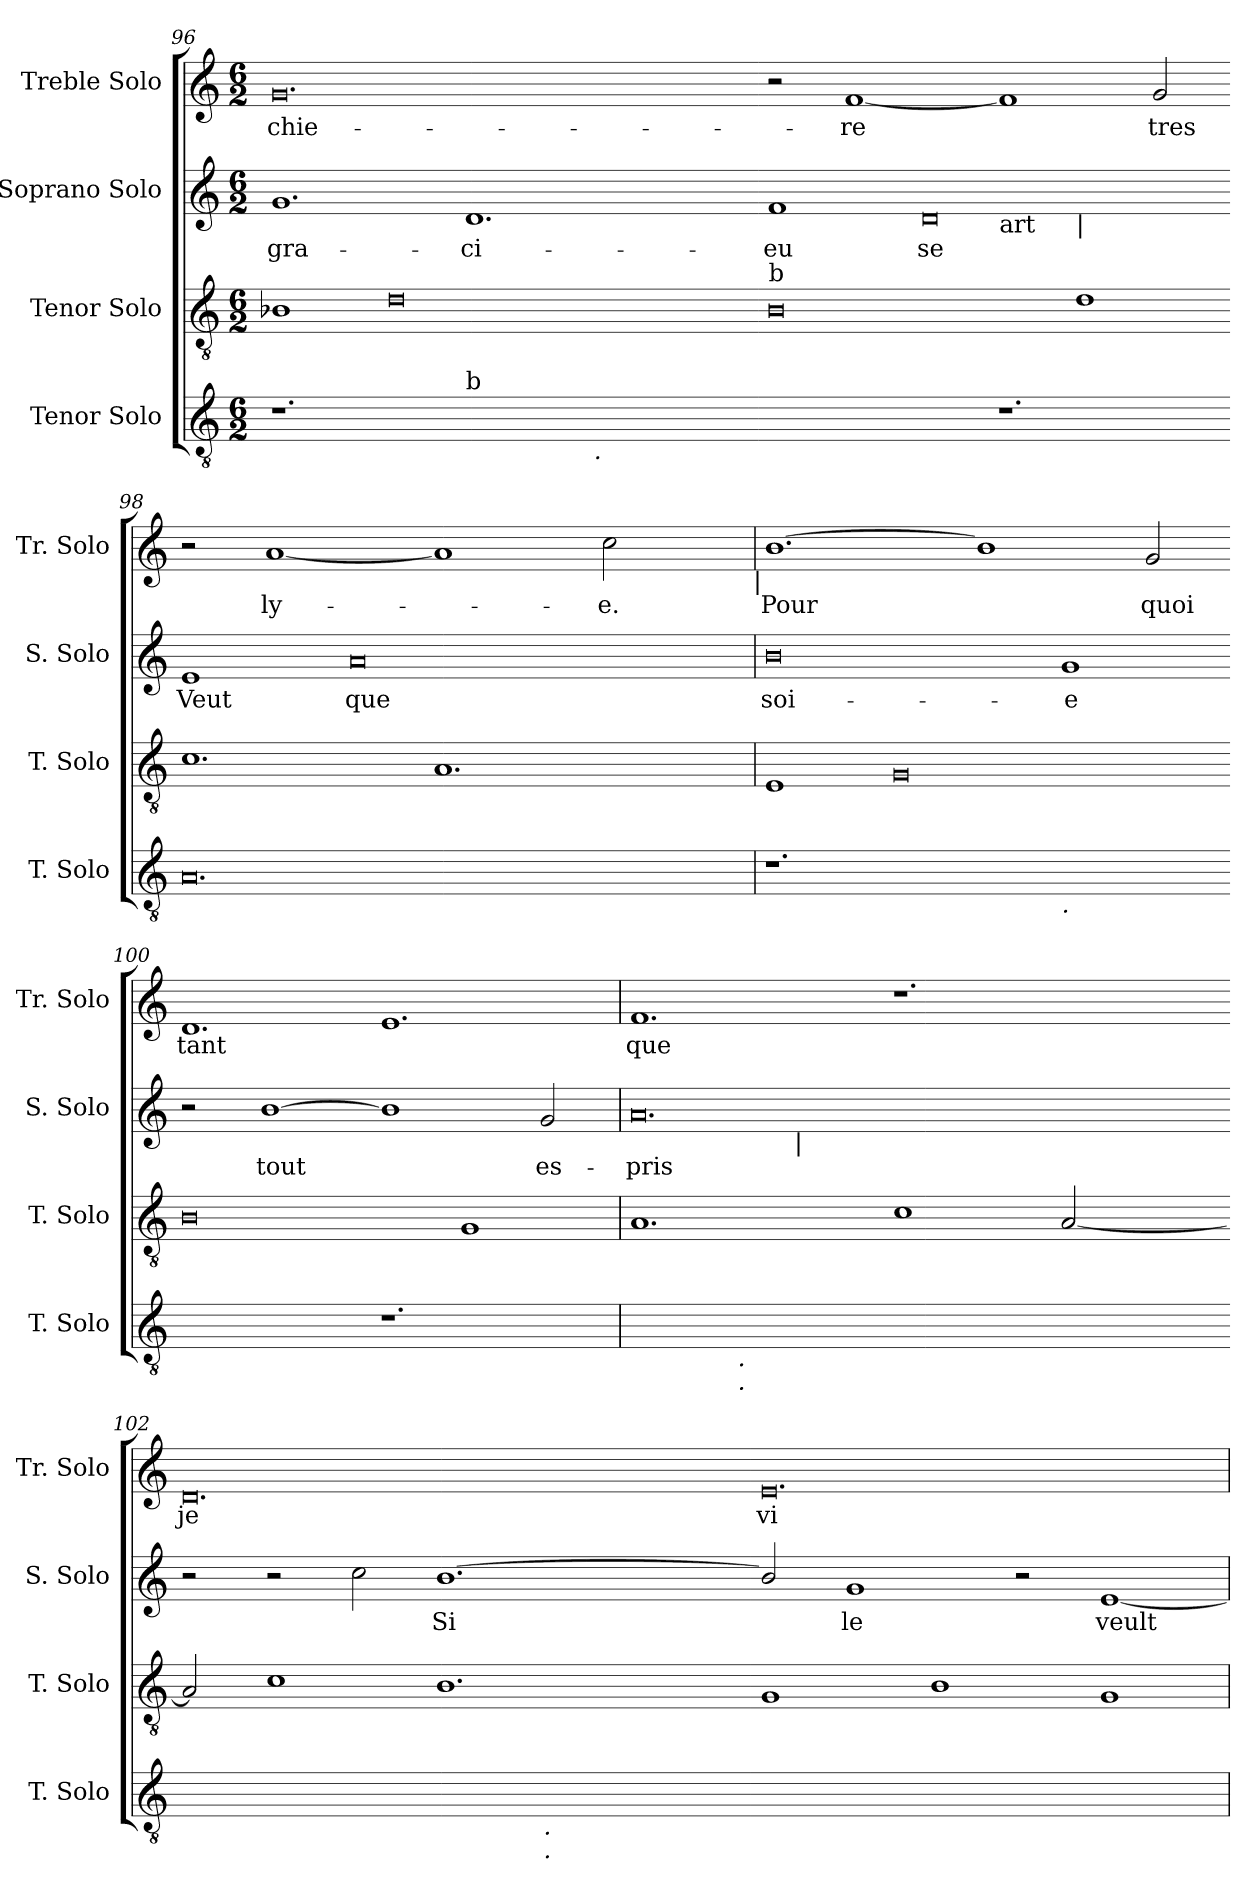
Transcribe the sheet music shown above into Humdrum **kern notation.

**kern	**kern	**kern	**text	**kern	**text
*part4	*part3	*part2	*part2	*part1	*part1
*staff4	*staff3	*staff2	*staff2	*staff1	*staff1
*I"Tenor Solo	*I"Tenor Solo	*I"Soprano Solo	*	*I"Treble Solo	*
*I'T. Solo	*I'T. Solo	*I'S. Solo	*	*I'Tr. Solo	*
*clefGv2	*clefGv2	*clefG2	*	*clefG2	*
*ITrd7c12	*ITrd7c12	*	*	*	*
*k[]	*k[]	*k[]	*	*k[]	*
*C:	*C:	*C:	*	*C:	*
*M6/2	*M6/2	*M6/2	*	*M6/2	*
=96	=96	=96	=96	=96	=96
!	!	!	!LO:LY:b:color=#000000	!	!
!	!	!	!	!	!LO:LY:b:color=#000000
*^	*	*	*	*	*
1.r	1ryy	1BB-Xi	1.gi	gra-	0.gi	chie-
.	1ryy	0Di	.	.	.	.
!LO:TX:a:t=b	!	!	!	!	!	!
!	!	!	!	!LO:LY:b:color=#000000	!	!
[<1.BB-iyy	.	.	1.di	-ci-	.	.
.	8ryy	.	.	.	.	.
.	64ryy	.	.	.	.	.
.	128...ryy	.	.	.	.	.
!	!LO:TX:b:i:t=.	!	!	!	!	!
.	2ryy	.	.	.	.	.
.	4ryy	.	.	.	.	.
.	16ryy	.	.	.	.	.
.	32ryy	.	.	.	.	.
.	1024ryy	.	.	.	.	.
*v	*v	*	*	*	*	*
=97-	=97-	=97-	=97-	=97-	=97-
*^	*	*	*	*	*
!	!	!LO:TX:a:t=b	!	!	!	!
!	!	!	!	!LO:LY:b:color=#000000	!	!
*	*	*	*^	*	*	*
*v	*v	*	*	*^	*	*	*
1.BB-iyy]	0BB-i	1fi	1.ryy	0ryy	-eu	2r	.
!	!	!	!	!	!	!	!LO:LY:b:color=#000000
.	.	.	.	.	.	[<1fi	-re
!	!	!	!	!	!LO:LY:b:color=#000000	!	!
.	.	0di	.	.	se	.	.
!	!	!	!LO:TX:b:t=art	!	!	!	!
1.r	.	.	1.ryy	.	.	1fi]	.
!	!	!	!	!LO:TX:b:i:t=|	!	!	!
.	1Di	.	.	1ryy	.	.	.
!	!	!	!	!	!	!	!LO:LY:b:color=#000000
.	.	.	.	.	.	2gi/	tres
*	*	*v	*v	*v	*	*	*
!!LO:PB:g=z
=98-	=98-	=98-	=98-	=98-	=98-
*	*	*^	*	*	*
*	*	*	*^	*	*	*
!	!	!	!	!	!LO:LY:b:color=#000000	!	!
*	*	*v	*v	*v	*	*^	*
0.AAi	1.Ci	1ei	Veut	2r	1ryy	.
!	!	!	!	!	!	!LO:LY:b:color=#000000
.	.	.	.	[<1ai	.	ly-
!	!	!	!LO:LY:b:color=#000000	!	!	!
.	.	0ai	que	.	1ryy	.
.	1.AAi	.	.	1ai]	.	.
.	.	.	.	.	2ryy	.
!	!	!	!	!	!	!LO:LY:b:color=#000000
.	.	.	.	2cci\	4ryy	-e.
.	.	.	.	.	8ryy	.
.	.	.	.	.	16ryy	.
.	.	.	.	.	32ryy	.
.	.	.	.	.	64ryy	.
.	.	.	.	.	128...ryy	.
!	!	!	!	!	!LO:TX:b:i:t=|	!
.	.	.	.	.	1024ryy	.
*	*	*	*	*v	*v	*
=99	=99	=99	=99	=99	=99
*	*	*	*	*^	*
!	!	!	!LO:LY:b:color=#000000	!	!	!
*	*	*	*	*v	*v	*
*	*	*	*	*^	*
!	!	!	!	!	!	!LO:LY:b:color=#000000
*^	*	*	*	*v	*v	*
1.r	0ryy	1EEi	0bi	soi-	[<1.bi	Pour
.	.	0GGi	.	.	.	.
[<1.GGiyy	.	.	.	.	1bi]	.
!	!LO:TX:b:i:t=.	!	!	!	!	!
!	!	!	!	!LO:LY:b:color=#000000	!	!
.	1ryy	.	1gi	-e	.	.
!	!	!	!	!	!	!LO:LY:b:color=#000000
.	.	.	.	.	2gi/	quoi
*v	*v	*	*	*	*	*
=100-	=100-	=100-	=100-	=100-	=100-
*^	*	*	*	*	*
!	!	!	!	!	!	!LO:LY:b:color=#000000
*v	*v	*	*	*	*	*
1.GGiyy]	0BBi	2r	.	1.di	tant
!	!	!	!LO:LY:b:color=#000000	!	!
.	.	[<1bi	tout	.	.
1.r	.	1bi]	.	1.ei	.
.	1GGi	.	.	.	.
!	!	!	!LO:LY:b:color=#000000	!	!
.	.	2gi/	es-	.	.
=101	=101	=101	=101	=101	=101
!	!	!	!LO:LY:b:color=#000000	!	!
!	!	!	!	!	!LO:LY:b:color=#000000
*^	*	*^	*	*	*
[<0.FFiyy	2ryy	1.AAi	0.ai	2ryy	-pris	1.fi	que
.	32ryy	.	.	4ryy	.	.	.
.	64ryy	.	.	.	.	.	.
.	512.ryy	.	.	.	.	.	.
!	!LO:TX:b:i:t=.	!	!	!	!	!	!
!	!LO:TX:b:i:t=.	!	!	!	!	!	!
.	1ryy	.	.	.	.	.	.
.	.	.	.	64ryy	.	.	.
.	.	.	.	1024ryy	.	.	.
!	!	!	!	!LO:TX:b:i:t=|	!	!	!
.	.	.	.	1ryy	.	.	.
.	.	1Ci	.	.	.	1.r	.
.	1ryy	.	.	.	.	.	.
.	.	.	.	1ryy	.	.	.
.	.	[<2AAi/	.	.	.	.	.
.	4ryy	.	.	.	.	.	.
.	.	.	.	8ryy	.	.	.
.	8ryy	.	.	.	.	.	.
.	.	.	.	16ryy	.	.	.
.	16ryy	.	.	.	.	.	.
.	.	.	.	32ryy	.	.	.
.	.	.	.	128...ryy	.	.	.
.	128ryy	.	.	.	.	.	.
.	256ryy	.	.	.	.	.	.
.	1024ryy	.	.	.	.	.	.
*	*	*	*v	*v	*	*	*
=102-	=102-	=102-	=102-	=102-	=102-	=102-
*	*	*	*^	*	*	*
!	!	!	!	!	!	!	!LO:LY:b:color=#000000
*	*	*	*v	*v	*	*	*
1.FFiyy]	1ryy	2AAi/]	2r	.	0.di	je
.	.	1Ci	2r	.	.	.
.	1ryy	.	2cci\	.	.	.
!	!	!	!	!LO:LY:b:color=#000000	!	!
[<1.GGiyy	.	1.BBi	[<1.bi	Si	.	.
.	32..ryy	.	.	.	.	.
!	!LO:TX:b:i:t=.	!	!	!	!	!
!	!LO:TX:b:i:t=.	!	!	!	!	!
.	2ryy	.	.	.	.	.
.	4ryy	.	.	.	.	.
.	8ryy	.	.	.	.	.
.	16ryy	.	.	.	.	.
.	128ryy	.	.	.	.	.
*v	*v	*	*	*	*	*
=103-	=103-	=103-	=103-	=103-	=103-
*^	*	*	*	*	*
!	!	!	!	!	!	!LO:LY:b:color=#000000
*v	*v	*	*	*	*	*
0.GGiyy]	1GGi	2bi/]	.	0.ei	vi-
!	!	!	!LO:LY:b:color=#000000	!	!
.	.	1gi	le	.	.
.	1BBi	.	.	.	.
.	.	2r	.	.	.
!	!	!	!LO:LY:b:color=#000000	!	!
.	1GGi	[<1ei	veult	.	.
=	=	=	=	=	=
*-	*-	*-	*-	*-	*-
